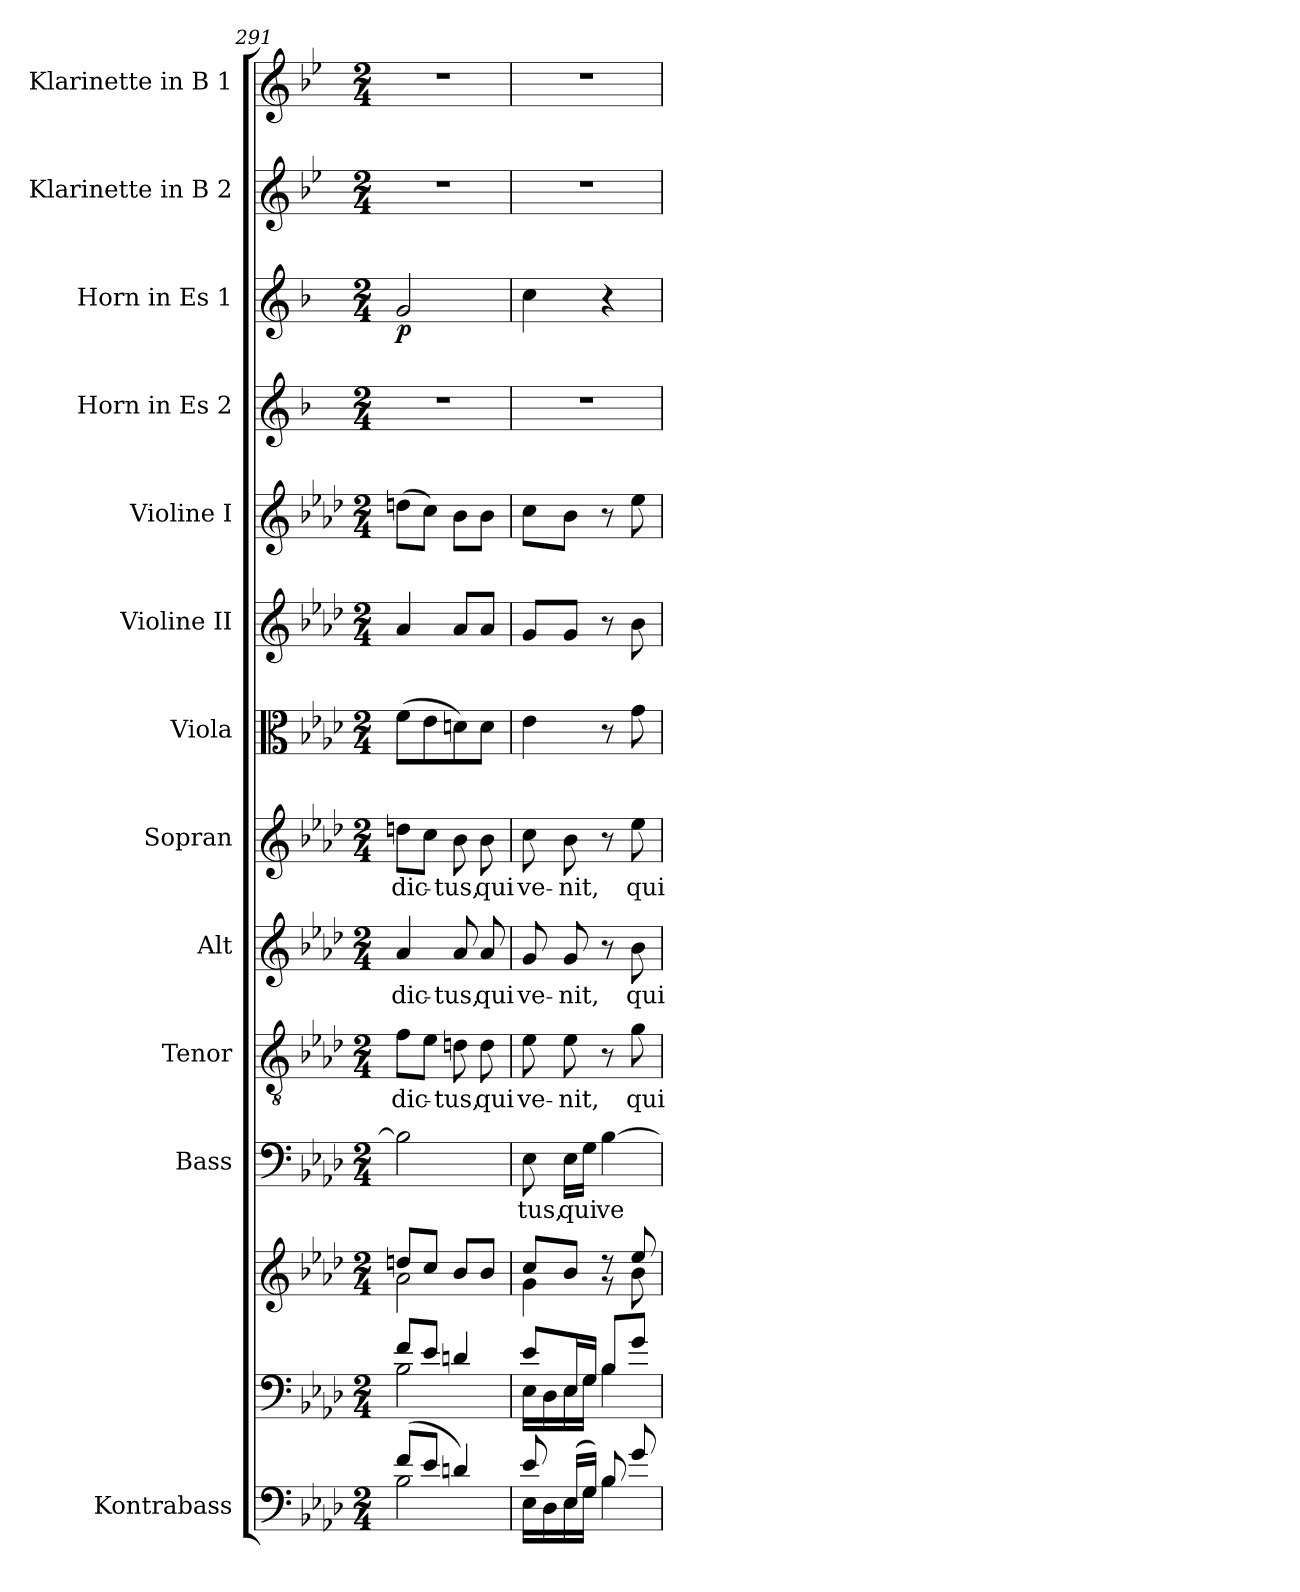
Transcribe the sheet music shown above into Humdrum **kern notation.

**kern	**kern	**kern	**kern	**text	**kern	**text	**kern	**text	**kern	**text	**kern	**kern	**kern	**kern	**kern	**dynam	**kern	**kern
*part13	*part12	*part12	*part11	*part11	*part10	*part10	*part9	*part9	*part8	*part8	*part7	*part6	*part5	*part4	*part3	*part3	*part2	*part1
*staff14	*staff13	*staff12	*staff11	*staff11	*staff10	*staff10	*staff9	*staff9	*staff8	*staff8	*staff7	*staff6	*staff5	*staff4	*staff3	*staff3	*staff2	*staff1
*I"Kontrabass	*	*	*I"Bass	*	*I"Tenor	*	*I"Alt	*	*I"Sopran	*	*I"Viola	*I"Violine II	*I"Violine I	*I"Horn in Es 2	*I"Horn in Es 1	*	*I"Klarinette in B 2	*I"Klarinette in B 1
*I'Kb.	*	*	*I'B	*	*I'T	*	*I'A	*	*I'S	*	*I'Vla.	*I'Vl. II	*I'Vl. I	*I'Hrn. 2	*I'Hrn. 1	*	*	*
*clefF4	*clefF4	*clefG2	*clefF4	*	*clefGv2	*	*clefG2	*	*clefG2	*	*clefC3	*clefG2	*clefG2	*clefG2	*clefG2	*	*clefG2	*clefG2
*ITrd7c12	*	*	*	*	*	*	*	*	*	*	*	*	*	*ITrd5c9	*ITrd5c9	*	*ITrd1c2	*ITrd1c2
*k[b-e-a-d-]	*k[b-e-a-d-]	*k[b-e-a-d-]	*k[b-e-a-d-]	*	*k[b-e-a-d-]	*	*k[b-e-a-d-]	*	*k[b-e-a-d-]	*	*k[b-e-a-d-]	*k[b-e-a-d-]	*k[b-e-a-d-]	*k[b-e-a-d-]	*k[b-e-a-d-]	*	*k[b-e-a-d-]	*k[b-e-a-d-]
*A-:	*A-:	*A-:	*A-:	*	*A-:	*	*A-:	*	*A-:	*	*A-:	*A-:	*A-:	*A-:	*A-:	*	*A-:	*A-:
*M2/4	*M2/4	*M2/4	*M2/4	*	*M2/4	*	*M2/4	*	*M2/4	*	*M2/4	*M2/4	*M2/4	*M2/4	*M2/4	*	*M2/4	*M2/4
=291	=291	=291	=291	=291	=291	=291	=291	=291	=291	=291	=291	=291	=291	=291	=291	=291	=291	=291
*^	*^	*^	*	*	*	*	*	*	*	*	*	*	*	*	*	*	*	*
!	!	!	!	!	!	!	!	!	!LO:LY:b	!	!LO:LY:b	!	!LO:LY:b	!	!	!	!	!	!LO:DY:b	!	!
(>8F/L	2BB-\	8f/L	2B-\	8ddn/L	2a-\	2B-\]	.	8f\L	-dic-	4a-/	-dic-	8ddn\L	-dic-	(>8f\L	4a-/	(>8ddn\L	2r	2B-/	p	2r	2r
8E-/J	.	8e-/J	.	8cc/J	.	.	.	8e-\J	.	.	.	8cc\J	.	8e-\	.	8cc\J)	.	.	.	.	.
!	!	!	!	!	!	!	!	!	!LO:LY:b	!	!LO:LY:b	!	!LO:LY:b	!	!	!	!	!	!	!	!
4Dn/)	.	4dn/	.	8b-/L	.	.	.	8dn\	-tus,	8a-/	-tus,	8b-\	-tus,	8dn\)	8a-/L	8b-\L	.	.	.	.	.
!	!	!	!	!	!	!	!	!	!LO:LY:b	!	!LO:LY:b	!	!LO:LY:b	!	!	!	!	!	!	!	!
.	.	.	.	8b-/J	.	.	.	8d\	qui	8a-/	qui	8b-\	qui	8d\J	8a-/J	8b-\J	.	.	.	.	.
=292	=292	=292	=292	=292	=292	=292	=292	=292	=292	=292	=292	=292	=292	=292	=292	=292	=292	=292	=292	=292	=292
!	!	!	!	!	!	!	!LO:LY:b	!	!LO:LY:b	!	!LO:LY:b	!	!LO:LY:b	!	!	!	!	!	!	!	!
8E-/	16EE-\LL	8e-/L	16E-\LL	8cc/L	4g\	8E-\	-tus,	8e-\	ve-	8g/	ve-	8cc\	ve-	4e-\	8g/L	8cc\L	2r	4e-\	.	2r	2r
.	16DD-\	.	16D-\	.	.	.	.	.	.	.	.	.	.	.	.	.	.	.	.	.	.
!	!	!	!	!	!	!	!LO:LY:b	!	!LO:LY:b	!	!LO:LY:b	!	!LO:LY:b	!	!	!	!	!	!	!	!
(>16EE-/LL	16EE-\	16E-/L	16E-\	8b-/J	.	16E-\LL	qui	8e-\	-nit,	8g/	-nit,	8b-\	-nit,	.	8g/J	8b-\J	.	.	.	.	.
16GG/JJ)	16GG\JJ	16G/JJ	16G\JJ	.	.	16G\JJ	.	.	.	.	.	.	.	.	.	.	.	.	.	.	.
!	!	!	!	!	!	!	!LO:LY:b	!	!	!	!	!	!	!	!	!	!	!	!	!	!
8BB-/	4BB-\	8B-/L	4B-\	8r	8r	[4B-\	ve-	8r	.	8r	.	8r	.	8r	8r	8r	.	4r	.	.	.
!	!	!	!	!	!	!	!	!	!LO:LY:b	!	!LO:LY:b	!	!LO:LY:b	!	!	!	!	!	!	!	!
8G/	.	8g/J	.	8ee-/	8b-\	.	.	8g\	qui	8b-\	qui	8ee-\	qui	8g\	8b-\	8ee-\	.	.	.	.	.
*v	*v	*	*	*	*	*	*	*	*	*	*	*	*	*	*	*	*	*	*	*	*
*	*v	*v	*	*	*	*	*	*	*	*	*	*	*	*	*	*	*	*	*	*
*	*	*v	*v	*	*	*	*	*	*	*	*	*	*	*	*	*	*	*	*
=	=	=	=	=	=	=	=	=	=	=	=	=	=	=	=	=	=	=
*-	*-	*-	*-	*-	*-	*-	*-	*-	*-	*-	*-	*-	*-	*-	*-	*-	*-	*-
